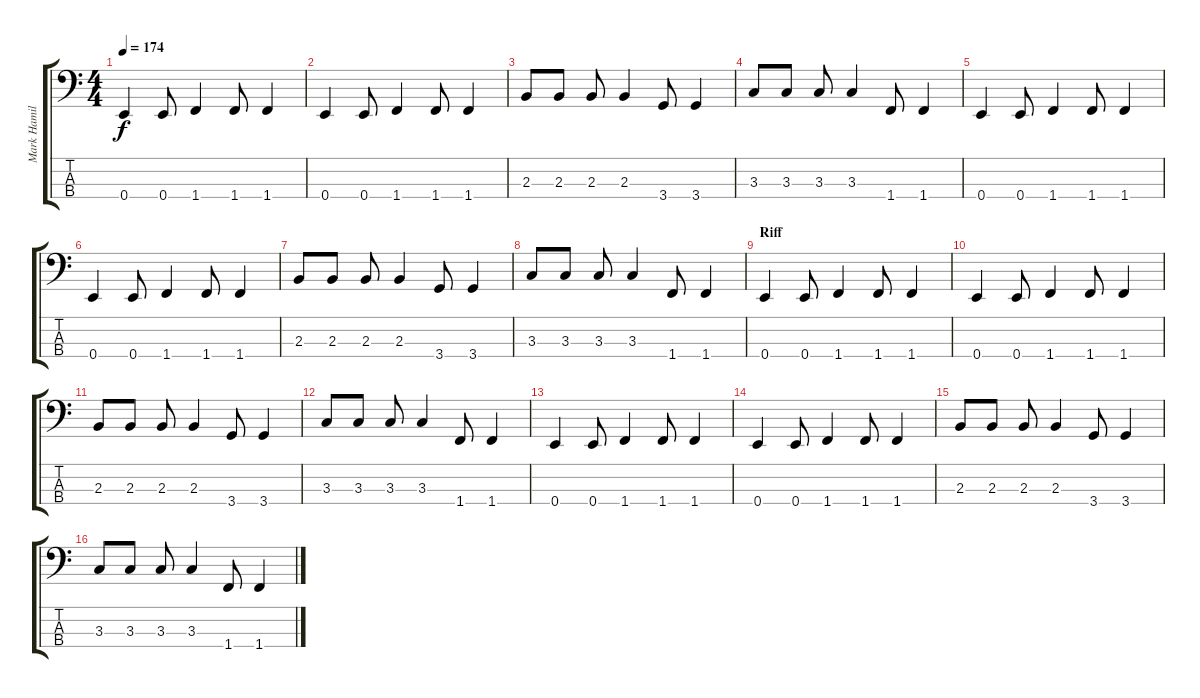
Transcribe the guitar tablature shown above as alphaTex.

\track ("Mark Hamilton" "Mark Hamil") {instrument electricbasspick}
\staff {score tabs}
\tuning (G2 D2 A1 E1) {hide}
\ts (4 4)
\tempo 174
\clef f4
\ks c
0.4.4{dy f} 0.4.8 1.4.4 1.4.8 1.4.4 |
0.4.4 0.4.8 1.4.4 1.4.8 1.4.4 |
2.3.8 2.3.8 2.3.8 2.3.4 3.4.8 3.4.4 |
3.3.8 3.3.8 3.3.8 3.3.4 1.4.8 1.4.4 |
0.4.4 0.4.8 1.4.4 1.4.8 1.4.4 |
0.4.4 0.4.8 1.4.4 1.4.8 1.4.4 |
2.3.8 2.3.8 2.3.8 2.3.4 3.4.8 3.4.4 |
3.3.8 3.3.8 3.3.8 3.3.4 1.4.8 1.4.4 |
\section ("" "Riff")
0.4.4 0.4.8 1.4.4 1.4.8 1.4.4 |
0.4.4 0.4.8 1.4.4 1.4.8 1.4.4 |
2.3.8 2.3.8 2.3.8 2.3.4 3.4.8 3.4.4 |
3.3.8 3.3.8 3.3.8 3.3.4 1.4.8 1.4.4 |
0.4.4 0.4.8 1.4.4 1.4.8 1.4.4 |
0.4.4 0.4.8 1.4.4 1.4.8 1.4.4 |
2.3.8 2.3.8 2.3.8 2.3.4 3.4.8 3.4.4 |
3.3.8 3.3.8 3.3.8 3.3.4 1.4.8 1.4.4
